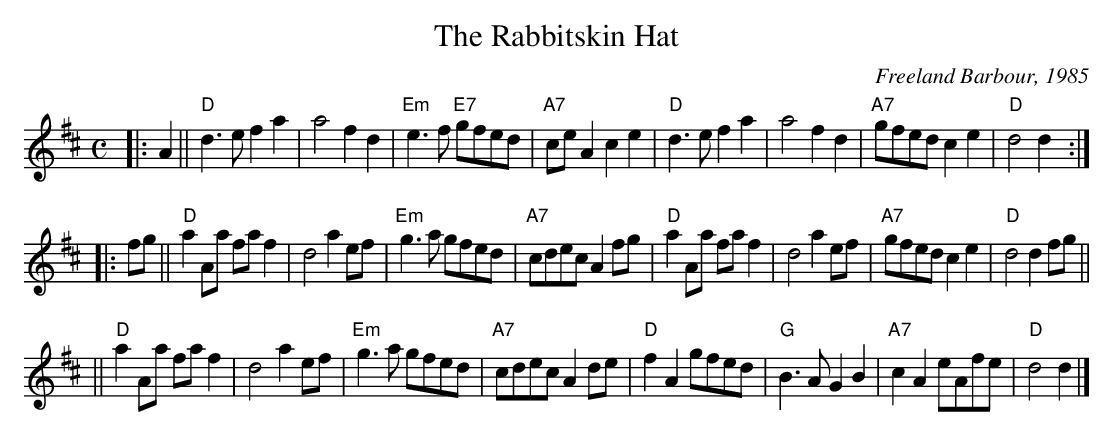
X:1
T: The Rabbitskin Hat
C: Freeland Barbour, 1985
M: C
L: 1/4
K: D
|: A \
|| "D"d>e fa | a2 fd | "Em"e>f "E7"g/f/e/d/ | "A7"c/e/A ce \
|  "D"d>e fa | a2 fd | "A7"g/f/e/d/ ce | "D"d2 d :|
|: f/g/ \
|| "D"aA/a/ f/a/f | d2 ae/f/ | "Em"g>a g/f/e/d/ | "A7"c/d/e/c/ Af/g/ \
|  "D"aA/a/ f/a/f | d2 ae/f/ | "A7"g/f/e/d/ ce | "D"d2 df/g/ ||
|| "D"aA/a/ f/a/f | d2 ae/f/ | "Em"g>a g/f/e/d/ | "A7"c/d/e/c/ Ad/e/ \
|  "D"fA g/f/e/d/ | "G"B>A GB | "A7"cA e/A/f/e/ | "D"d2 d |]
